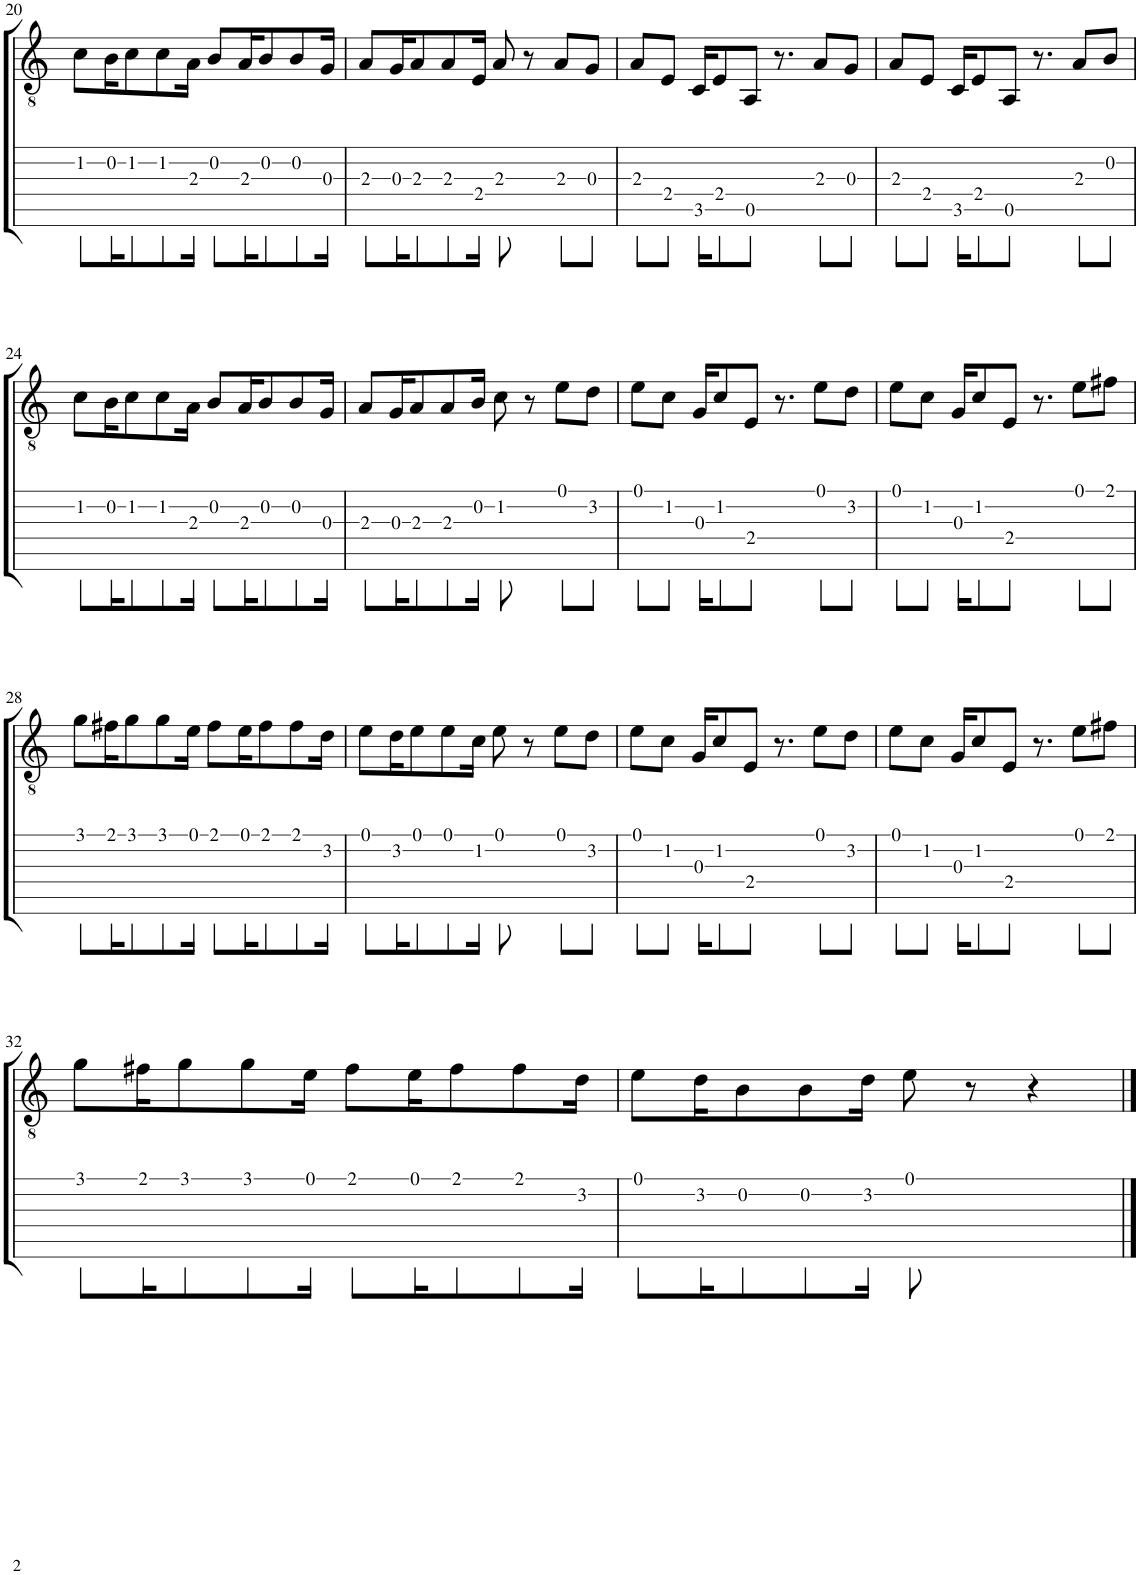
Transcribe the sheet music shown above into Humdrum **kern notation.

**kern	**kern
*part1	*part1
*staff2	*staff1
*I"Tune	*
!!LO:PB:g=z
*	*clefGv2
*k[]	*k[]
*	*M4/4
=20	=20
8c\L	8c\L
16B\K	16B\K
8c\	8c\
8c\	8c\
16A\Jk	16A\Jk
8B\L	8B/L
16A\K	16A/K
8B\	8B/
8B\	8B/
16G\Jk	16G/Jk
=21	=21
8A\L	8A/L
16G\K	16G/K
8A\	8A/
8A\	8A/
16E\Jk	16E/Jk
8A\	8A/
8r	8r
8A\L	8A/L
8G\J	8G/J
=22	=22
8A\L	8A/L
8E\J	8E/J
16C\KL	16C/KL
8E\	8E/
8AA\J	8AA/J
8.r	8.r
8A\L	8A/L
8G\J	8G/J
=23	=23
8A\L	8A/L
8E\J	8E/J
16C\KL	16C/KL
8E\	8E/
8AA\J	8AA/J
8.r	8.r
8A\L	8A/L
8B\J	8B/J
!!LO:LB:g=z
=24	=24
8c\L	8c\L
16B\K	16B\K
8c\	8c\
8c\	8c\
16A\Jk	16A\Jk
8B\L	8B/L
16A\K	16A/K
8B\	8B/
8B\	8B/
16G\Jk	16G/Jk
=25	=25
8A\L	8A/L
16G\K	16G/K
8A\	8A/
8A\	8A/
16B\Jk	16B/Jk
8c\	8c\
8r	8r
8e\L	8e\L
8d\J	8d\J
=26	=26
8e\L	8e\L
8c\J	8c\J
16G\KL	16G/KL
8c\	8c/
8E\J	8E/J
8.r	8.r
8e\L	8e\L
8d\J	8d\J
=27	=27
8e\L	8e\L
8c\J	8c\J
16G\KL	16G/KL
8c\	8c/
8E\J	8E/J
8.r	8.r
8e\L	8e\L
8f#\J	8f#X\J
!!LO:LB:g=z
=28	=28
8g\L	8g\L
16f#\K	16f#X\K
8g\	8g\
8g\	8g\
16e\Jk	16e\Jk
8f#\L	8f#\L
16e\K	16e\K
8f#\	8f#\
8f#\	8f#\
16d\Jk	16d\Jk
=29	=29
8e\L	8e\L
16d\K	16d\K
8e\	8e\
8e\	8e\
16c\Jk	16c\Jk
8e\	8e\
8r	8r
8e\L	8e\L
8d\J	8d\J
=30	=30
8e\L	8e\L
8c\J	8c\J
16G\KL	16G/KL
8c\	8c/
8E\J	8E/J
8.r	8.r
8e\L	8e\L
8d\J	8d\J
=31	=31
8e\L	8e\L
8c\J	8c\J
16G\KL	16G/KL
8c\	8c/
8E\J	8E/J
8.r	8.r
8e\L	8e\L
8f#\J	8f#X\J
!!LO:LB:g=z
=32	=32
8g\L	8g\L
16f#\K	16f#X\K
8g\	8g\
8g\	8g\
16e\Jk	16e\Jk
8f#\L	8f#\L
16e\K	16e\K
8f#\	8f#\
8f#\	8f#\
16d\Jk	16d\Jk
=33	=33
8e\L	8e\L
16d\K	16d\K
8B\	8B\
8B\	8B\
16d\Jk	16d\Jk
8e\	8e\
8r	8r
4r	4r
==	==
*-	*-
